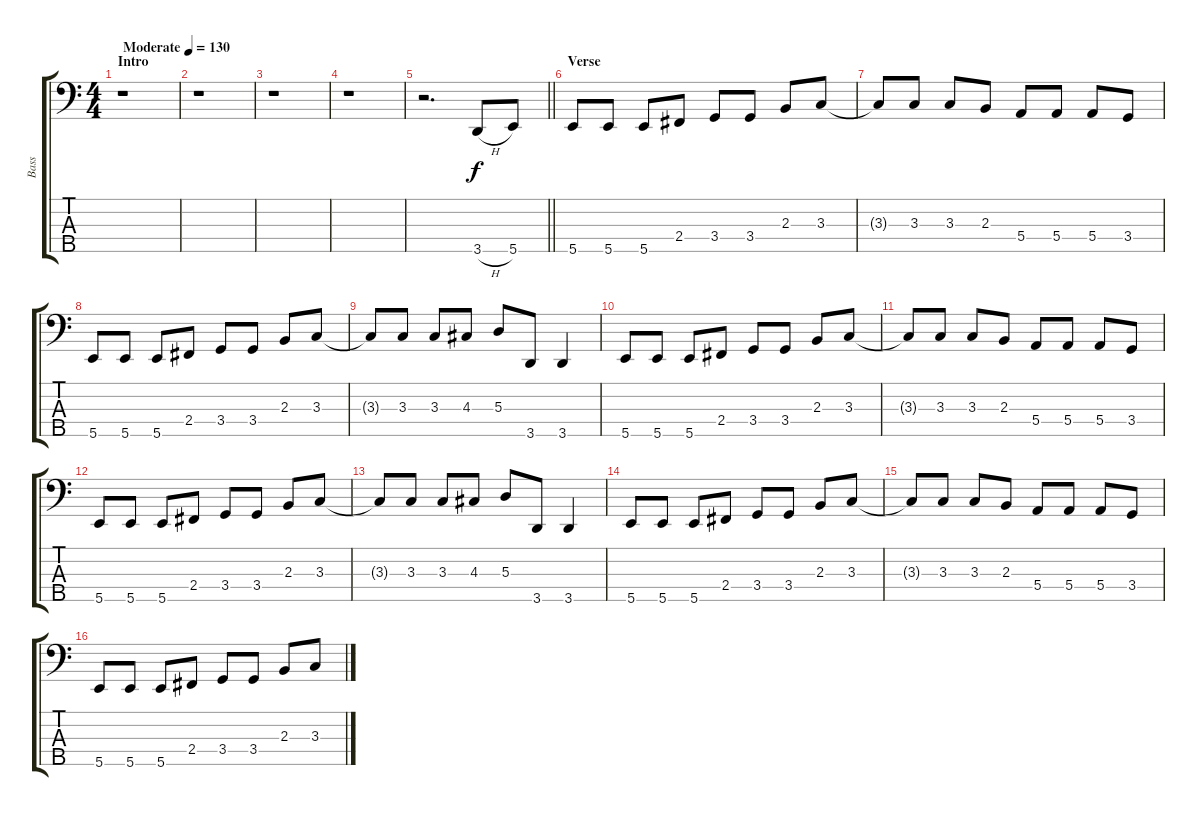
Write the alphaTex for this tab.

\track ("Bass" "Bass") {instrument electricbassfinger}
\staff {score tabs}
\tuning (G2 D2 A1 E1 B0) {hide}
\ts (4 4)
\section ("" "Intro")
\tempo (130 "Moderate")
\clef f4
\ks c
r.1{dy f instrument electricbassfinger} |
r.1 |
r.1 |
r.1 |
\barLineRight lightlight
r.2{d} 3.5{h}.8 5.5.8 |
\section ("" "Verse")
5.5.8 5.5.8 5.5.8 2.4.8 3.4.8 3.4.8 2.3.8 3.3.8 |
3.3{t}.8 3.3.8 3.3.8 2.3.8 5.4.8 5.4.8 5.4.8 3.4.8 |
5.5.8 5.5.8 5.5.8 2.4.8 3.4.8 3.4.8 2.3.8 3.3.8 |
3.3{t}.8 3.3.8 3.3.8 4.3.8 5.3.8 3.5.8 3.5.4 |
5.5.8 5.5.8 5.5.8 2.4.8 3.4.8 3.4.8 2.3.8 3.3.8 |
3.3{t}.8 3.3.8 3.3.8 2.3.8 5.4.8 5.4.8 5.4.8 3.4.8 |
5.5.8 5.5.8 5.5.8 2.4.8 3.4.8 3.4.8 2.3.8 3.3.8 |
3.3{t}.8 3.3.8 3.3.8 4.3.8 5.3.8 3.5.8 3.5.4 |
5.5.8 5.5.8 5.5.8 2.4.8 3.4.8 3.4.8 2.3.8 3.3.8 |
3.3{t}.8 3.3.8 3.3.8 2.3.8 5.4.8 5.4.8 5.4.8 3.4.8 |
5.5.8 5.5.8 5.5.8 2.4.8 3.4.8 3.4.8 2.3.8 3.3.8
